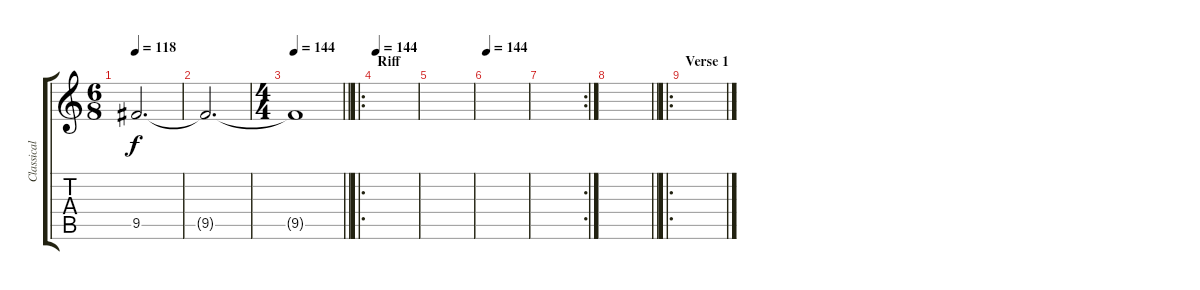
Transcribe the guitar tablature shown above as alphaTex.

\track ("Classical Guitar" "Classical ") {instrument acousticguitarnylon}
\staff {score tabs}
\tuning (E4 B3 G3 D3 A2 E2) {hide}
\ts (6 8)
\tempo 118
\clef g2
\ks c
9.5.2{d dy f} |
9.5{t}.2{d} |
\ts (4 4)
\tempo 144
\barLineRight lightlight
9.5{t}.1 |
\ro
\section ("" "Riff")
\tempo 144
|
|
\tempo 144
|
\rc 2
|
\barLineRight lightlight
|
\ro
\section ("" "Verse 1")
